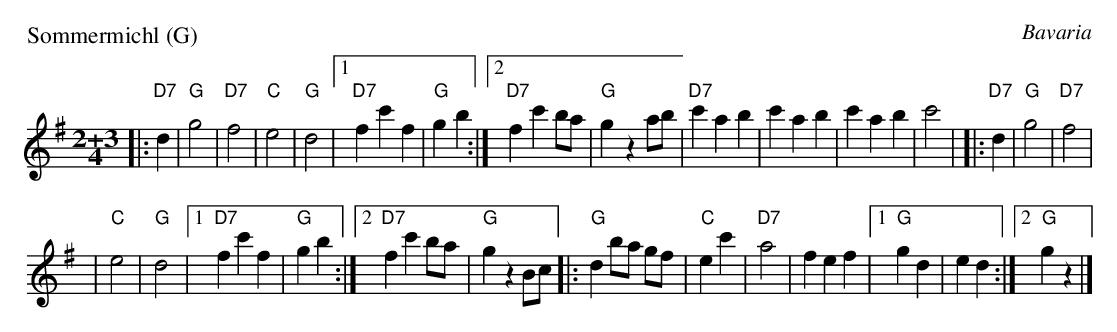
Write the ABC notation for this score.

X:1
P: Sommermichl (G)
O: Bavaria
M: 2+3/4
L: 1/8
K: G:
|: "D7"d2 \
| "G"g4 | "D7"f4 | "C"e4 | "G"d4 \
|1 "D7"f2 c'2 f2 | "G"g2 b2 \
:|2 "D7"f2 c'2 ba | "G"g2 z2 \
ab | "D7"c'2 a2 b2 | c'2 a2 b2 | c'2 a2 b2 | c'4 | \
|: "D7"d2 \
| "G"g4 | "D7"f4 |
| "C"e4 | "G"d4 \
|1 "D7"f2 c'2 f2 | "G"g2 b2 \
:|2 "D7"f2 c'2 ba | "G"g2 z2 \
 Bc \
|: "G"d2 ba gf | "C"e2 c'2 | "D7"a4 | f2 e2 f2 \
|1 "G"g2 d2 | e2 d2 \
:|2 "G"g2 z2 |]
